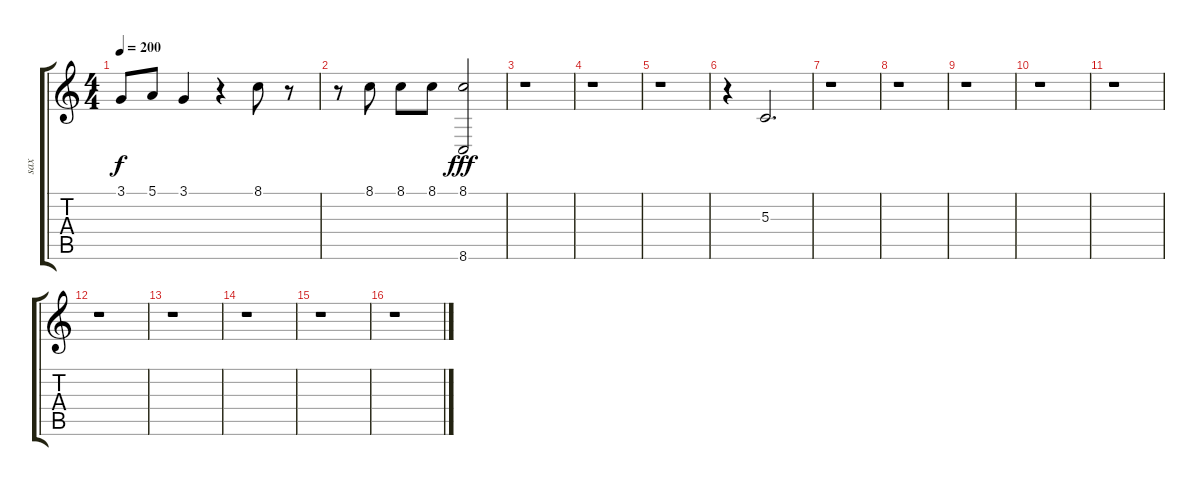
\track ("sax                 " "sax       ") {instrument steeldrums}
\staff {score tabs}
\tuning (E4 B3 G3 D3 A2 E2) {hide}
\ts (4 4)
\tempo 200
\clef g2
\ks c
3.1.8{dy f} 5.1.8 3.1.4 r.4 8.1.8 r.8 |
r.8 8.1.8 8.1.8 8.1.8 (8.1 8.6).2{dy fff} |
r.1 |
r.1 |
r.1 |
r.4 5.3.2{d} |
r.1 |
r.1 |
r.1 |
r.1 |
r.1 |
r.1 |
r.1 |
r.1 |
r.1 |
r.1
